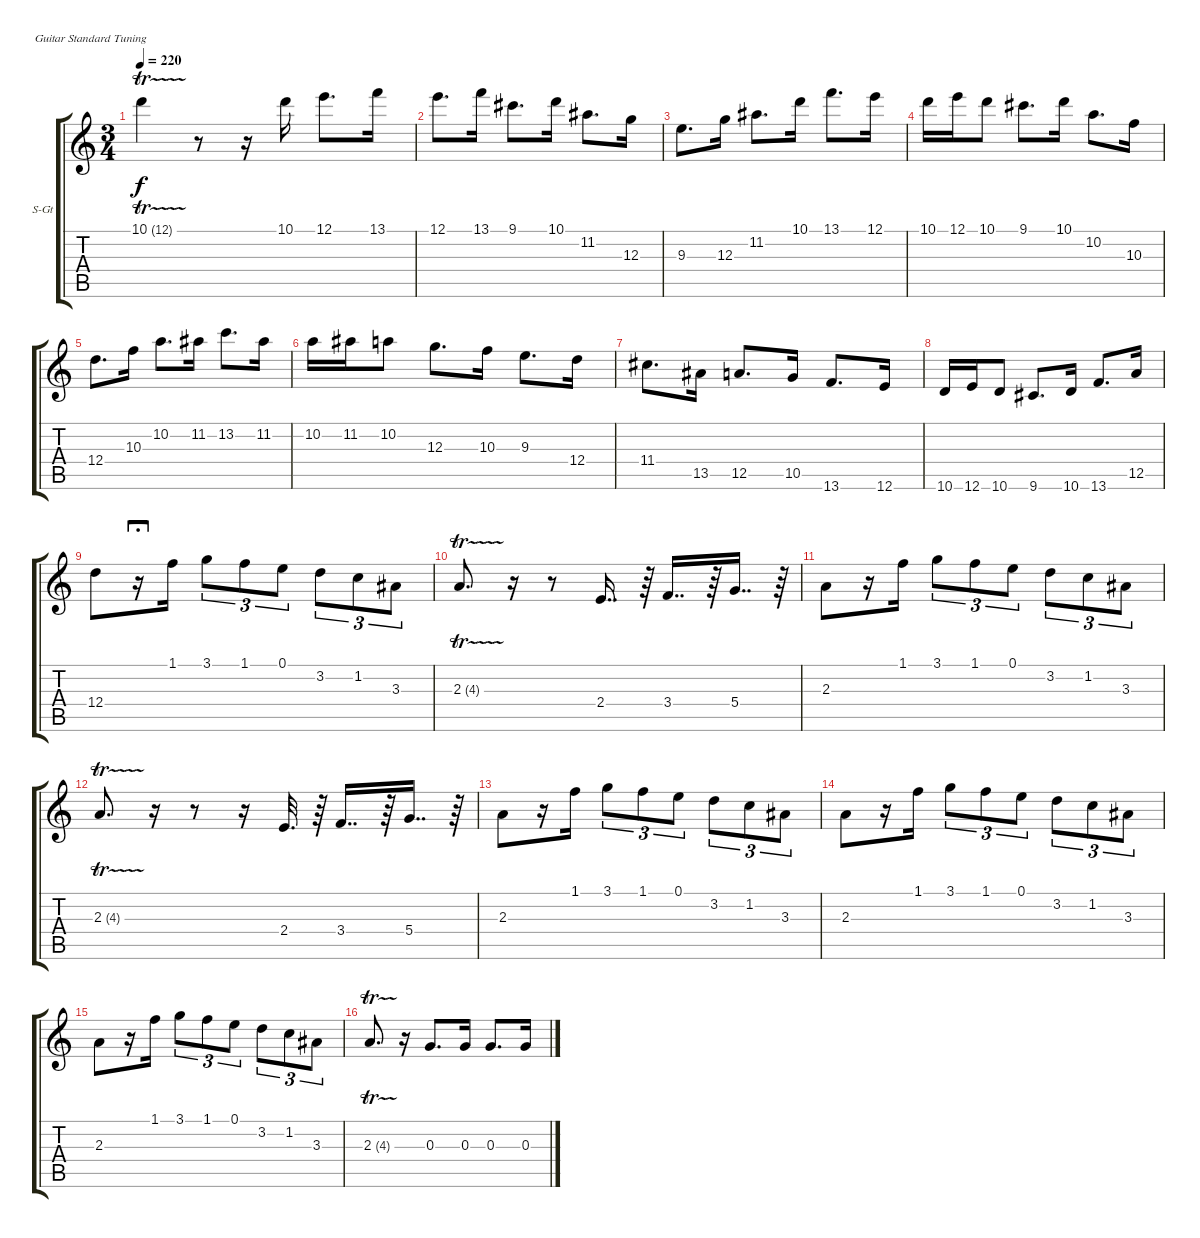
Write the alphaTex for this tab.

\defaultSystemsLayout 4
\bracketExtendMode groupsimilarinstruments
\firstSystemTrackNameOrientation horizontal
\otherSystemsTrackNameOrientation horizontal
\track ("Steel Guitar" "S-Gt") {instrument acousticguitarsteel}
\staff {score tabs}
\tuning (E4 B3 G3 D3 A2 E2)
\ts (3 4)
\tempo 220
\clef g2
\ks c
10.1{tr (12 16)}.4{dy f} r.8 r.16 10.1.16 12.1.8{d} 13.1.16 |
12.1.8{d} 13.1.16 9.1.8{d} 10.1.16 11.2.8{d} 12.3.16 |
9.3.8{d} 12.3.16 11.2.8{d} 10.1.16 13.1.8{d} 12.1.16 |
10.1.16 12.1.16 10.1.8 9.1.8{d} 10.1.16 10.2.8{d} 10.3.16 |
12.4.8{d} 10.3.16 10.2.8{d} 11.2.16 13.2.8{d} 11.2.16 |
10.2.16 11.2.16 10.2.8 12.3.8{d} 10.3.16 9.3.8{d} 12.4.16 |
11.4.8{d} 13.5.16 12.5.8{d} 10.5.16 13.6.8{d} 12.6.16 |
10.6.16 12.6.16 10.6.8 9.6.8{d} 10.6.16 13.6.8{d} 12.5.16 |
12.4.8 r.16{fermata (long 1)} 1.1.16 3.1.8{tu (3 2)} 1.1.8{tu (3 2)} 0.1.8{tu (3 2)} 3.2.8{tu (3 2)} 1.2.8{tu (3 2)} 3.3.8{tu (3 2)} |
2.3{tr (4 16)}.8{d} r.16 r.8 2.4.16{dd} r.64 3.4.16{dd} r.64 5.4.16{dd} r.64 |
2.3.8 r.16 1.1.16 3.1.8{tu (3 2)} 1.1.8{tu (3 2)} 0.1.8{tu (3 2)} 3.2.8{tu (3 2)} 1.2.8{tu (3 2)} 3.3.8{tu (3 2)} |
2.3{tr (4 16)}.8{d} r.16 r.8 r.16 2.4.32{d} r.64 3.4.16{dd} r.64 5.4.16{dd} r.64 |
2.3.8 r.16 1.1.16 3.1.8{tu (3 2)} 1.1.8{tu (3 2)} 0.1.8{tu (3 2)} 3.2.8{tu (3 2)} 1.2.8{tu (3 2)} 3.3.8{tu (3 2)} |
2.3.8 r.16 1.1.16 3.1.8{tu (3 2)} 1.1.8{tu (3 2)} 0.1.8{tu (3 2)} 3.2.8{tu (3 2)} 1.2.8{tu (3 2)} 3.3.8{tu (3 2)} |
2.3.8 r.16 1.1.16 3.1.8{tu (3 2)} 1.1.8{tu (3 2)} 0.1.8{tu (3 2)} 3.2.8{tu (3 2)} 1.2.8{tu (3 2)} 3.3.8{tu (3 2)} |
2.3{tr (4 16)}.8{d} r.16 0.3.8{d} 0.3.16 0.3.8{d} 0.3.16
